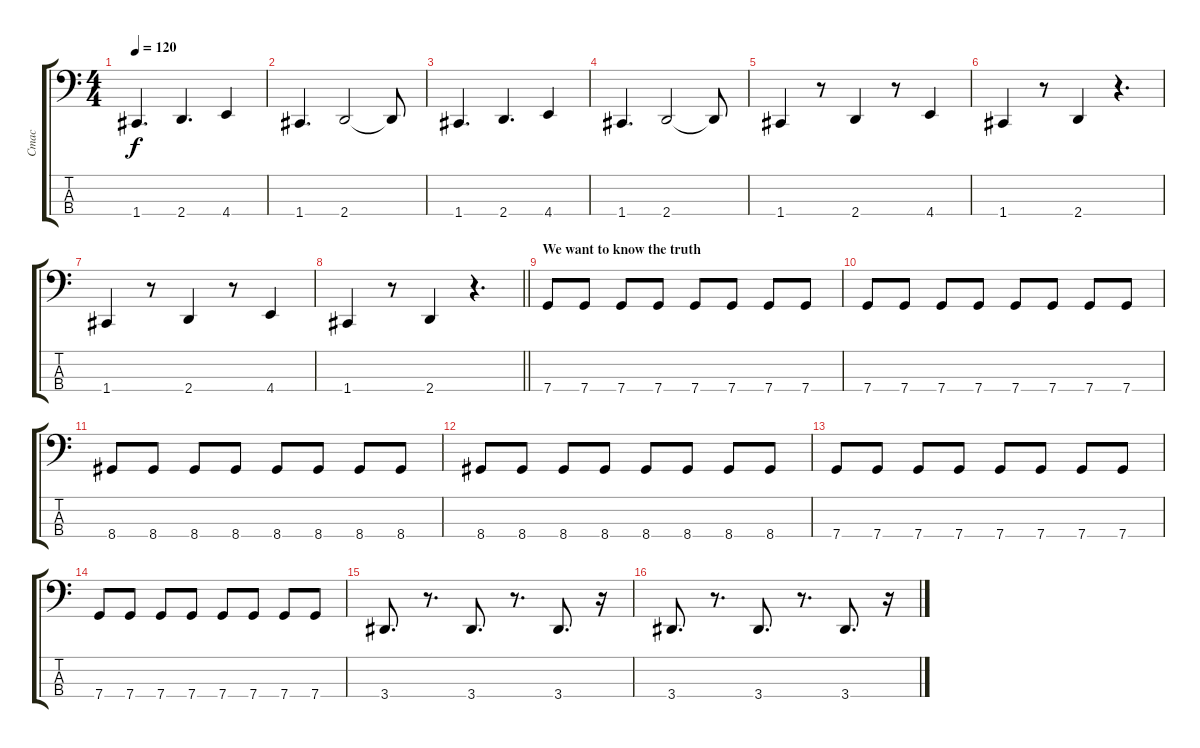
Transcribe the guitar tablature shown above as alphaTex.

\track ("Стас" "Стас") {instrument electricbassfinger}
\staff {score tabs}
\tuning (F2 C2 G1 C1) {hide}
\ts (4 4)
\tempo 120
\clef f4
\ks c
1.4.4{d dy f} 2.4.4{d} 4.4.4 |
1.4.4{d} 2.4.2 2.4{t}.8 |
1.4.4{d} 2.4.4{d} 4.4.4 |
1.4.4{d} 2.4.2 2.4{t}.8 |
1.4.4 r.8 2.4.4 r.8 4.4.4 |
1.4.4 r.8 2.4.4 r.4{d} |
1.4.4 r.8 2.4.4 r.8 4.4.4 |
\barLineRight lightlight
1.4.4 r.8 2.4.4 r.4{d} |
\section ("" "We want to know the truth")
7.4.8 7.4.8 7.4.8 7.4.8 7.4.8 7.4.8 7.4.8 7.4.8 |
7.4.8 7.4.8 7.4.8 7.4.8 7.4.8 7.4.8 7.4.8 7.4.8 |
8.4.8 8.4.8 8.4.8 8.4.8 8.4.8 8.4.8 8.4.8 8.4.8 |
8.4.8 8.4.8 8.4.8 8.4.8 8.4.8 8.4.8 8.4.8 8.4.8 |
7.4.8 7.4.8 7.4.8 7.4.8 7.4.8 7.4.8 7.4.8 7.4.8 |
7.4.8 7.4.8 7.4.8 7.4.8 7.4.8 7.4.8 7.4.8 7.4.8 |
3.4.8{d} r.8{d} 3.4.8{d} r.8{d} 3.4.8{d} r.16 |
3.4.8{d} r.8{d} 3.4.8{d} r.8{d} 3.4.8{d} r.16
